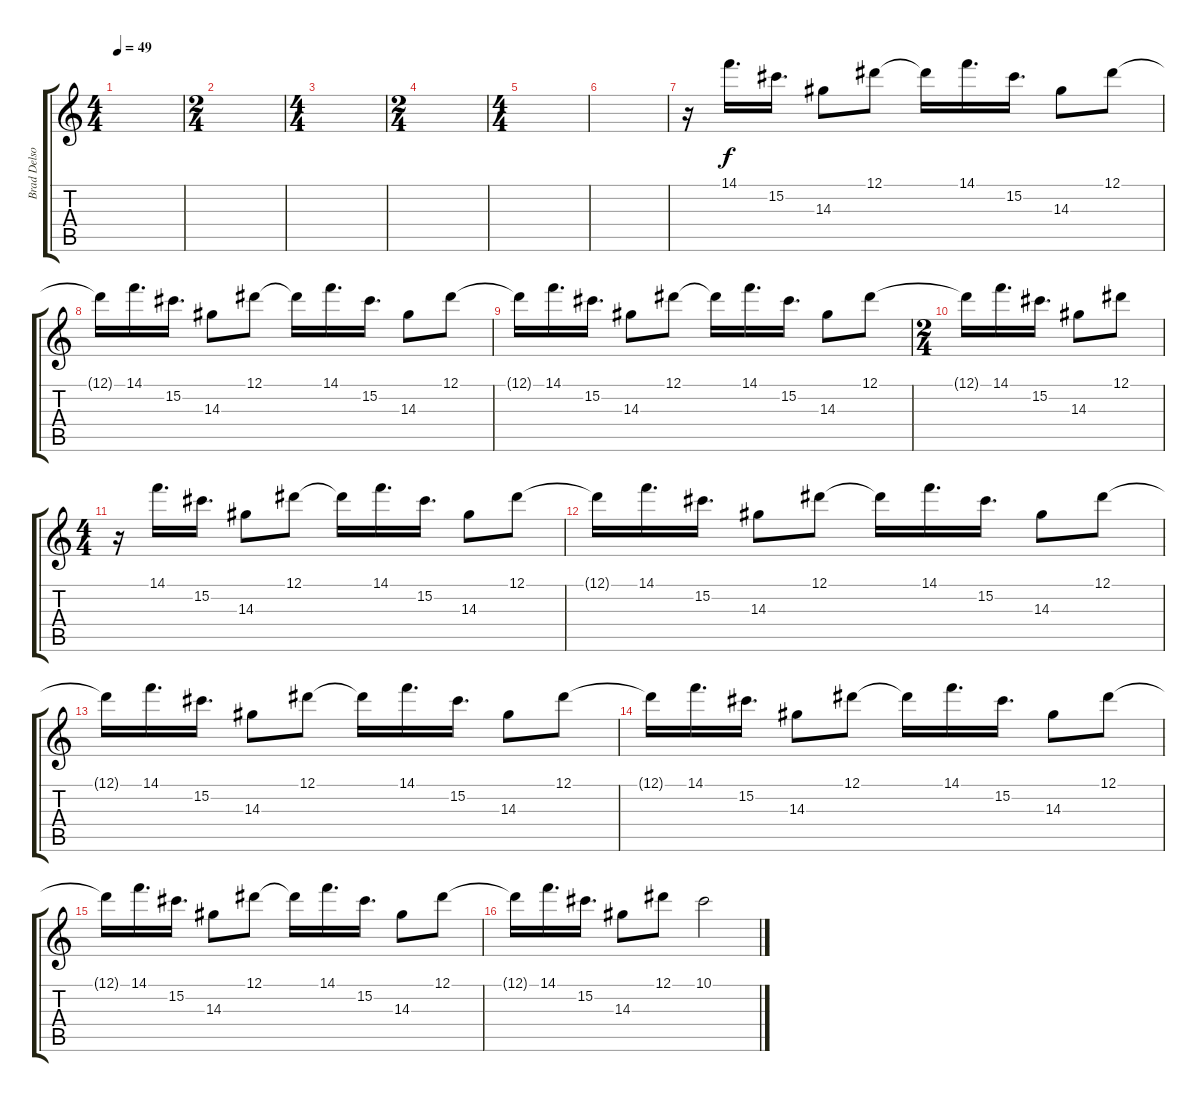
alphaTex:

\track ("Brad Delson [Gtr.2]" "Brad Delso") {instrument distortionguitar}
\staff {score tabs}
\tuning (Eb4 Bb3 Gb3 Db3 Ab2 Db2) {hide}
\ts (4 4)
\tempo 49
\clef g2
\ks c
|
\ts (2 4)
|
\ts (4 4)
|
\ts (2 4)
|
\ts (4 4)
|
|
r.16 14.1.16{d} 15.2.16{d} 14.3.8 12.1.8 12.1{t}.16 14.1.16{d} 15.2.16{d} 14.3.8 12.1.8 |
12.1{t}.16 14.1.16{d} 15.2.16{d} 14.3.8 12.1.8 12.1{t}.16 14.1.16{d} 15.2.16{d} 14.3.8 12.1.8 |
12.1{t}.16 14.1.16{d} 15.2.16{d} 14.3.8 12.1.8 12.1{t}.16 14.1.16{d} 15.2.16{d} 14.3.8 12.1.8 |
\ts (2 4)
12.1{t}.16 14.1.16{d} 15.2.16{d} 14.3.8 12.1.8 |
\ts (4 4)
r.16 14.1.16{d} 15.2.16{d} 14.3.8 12.1.8 12.1{t}.16 14.1.16{d} 15.2.16{d} 14.3.8 12.1.8 |
12.1{t}.16 14.1.16{d} 15.2.16{d} 14.3.8 12.1.8 12.1{t}.16 14.1.16{d} 15.2.16{d} 14.3.8 12.1.8 |
12.1{t}.16 14.1.16{d} 15.2.16{d} 14.3.8 12.1.8 12.1{t}.16 14.1.16{d} 15.2.16{d} 14.3.8 12.1.8 |
12.1{t}.16 14.1.16{d} 15.2.16{d} 14.3.8 12.1.8 12.1{t}.16 14.1.16{d} 15.2.16{d} 14.3.8 12.1.8 |
12.1{t}.16 14.1.16{d} 15.2.16{d} 14.3.8 12.1.8 12.1{t}.16 14.1.16{d} 15.2.16{d} 14.3.8 12.1.8 |
12.1{t}.16 14.1.16{d} 15.2.16{d} 14.3.8 12.1.8 10.1.2
